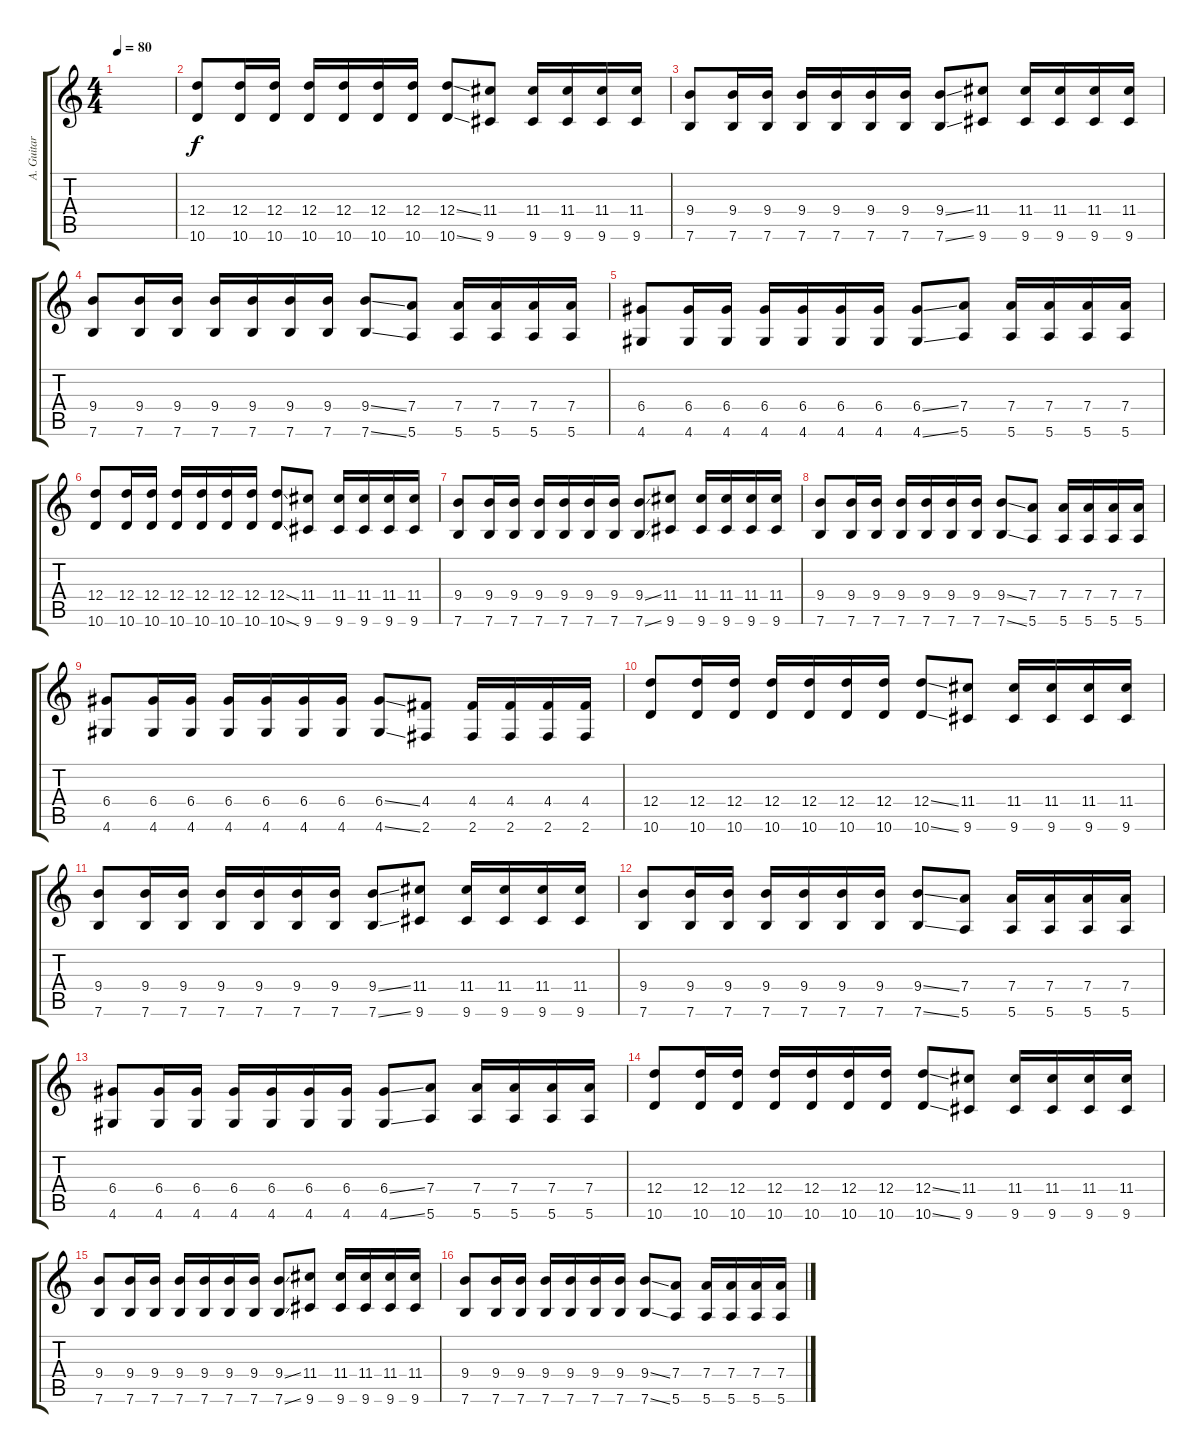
\track ("A. Guitar" "A. Guitar") {instrument acousticguitarnylon}
\staff {score tabs}
\tuning (E4 B3 G3 D3 A2 E2) {hide}
\ts (4 4)
\tempo 80
\clef g2
\ks c
|
(12.4 10.6).8 (12.4 10.6).16 (12.4 10.6).16 (12.4 10.6).16 (12.4 10.6).16 (12.4 10.6).16 (12.4 10.6).16 (12.4{ss} 10.6{ss}).8 (11.4 9.6).8 (11.4 9.6).16 (11.4 9.6).16 (11.4 9.6).16 (11.4 9.6).16 |
(9.4 7.6).8 (9.4 7.6).16 (9.4 7.6).16 (9.4 7.6).16 (9.4 7.6).16 (9.4 7.6).16 (9.4 7.6).16 (9.4{ss} 7.6{ss}).8 (11.4 9.6).8 (11.4 9.6).16 (11.4 9.6).16 (11.4 9.6).16 (11.4 9.6).16 |
(9.4 7.6).8 (9.4 7.6).16 (9.4 7.6).16 (9.4 7.6).16 (9.4 7.6).16 (9.4 7.6).16 (9.4 7.6).16 (9.4{ss} 7.6{ss}).8 (7.4 5.6).8 (7.4 5.6).16 (7.4 5.6).16 (7.4 5.6).16 (7.4 5.6).16 |
(6.4 4.6).8 (6.4 4.6).16 (6.4 4.6).16 (6.4 4.6).16 (6.4 4.6).16 (6.4 4.6).16 (6.4 4.6).16 (6.4{ss} 4.6{ss}).8 (7.4 5.6).8 (7.4 5.6).16 (7.4 5.6).16 (7.4 5.6).16 (7.4 5.6).16 |
(12.4 10.6).8 (12.4 10.6).16 (12.4 10.6).16 (12.4 10.6).16 (12.4 10.6).16 (12.4 10.6).16 (12.4 10.6).16 (12.4{ss} 10.6{ss}).8 (11.4 9.6).8 (11.4 9.6).16 (11.4 9.6).16 (11.4 9.6).16 (11.4 9.6).16 |
(9.4 7.6).8 (9.4 7.6).16 (9.4 7.6).16 (9.4 7.6).16 (9.4 7.6).16 (9.4 7.6).16 (9.4 7.6).16 (9.4{ss} 7.6{ss}).8 (11.4 9.6).8 (11.4 9.6).16 (11.4 9.6).16 (11.4 9.6).16 (11.4 9.6).16 |
(9.4 7.6).8 (9.4 7.6).16 (9.4 7.6).16 (9.4 7.6).16 (9.4 7.6).16 (9.4 7.6).16 (9.4 7.6).16 (9.4{ss} 7.6{ss}).8 (7.4 5.6).8 (7.4 5.6).16 (7.4 5.6).16 (7.4 5.6).16 (7.4 5.6).16 |
(6.4 4.6).8 (6.4 4.6).16 (6.4 4.6).16 (6.4 4.6).16 (6.4 4.6).16 (6.4 4.6).16 (6.4 4.6).16 (6.4{ss} 4.6{ss}).8 (4.4 2.6).8 (4.4 2.6).16 (4.4 2.6).16 (4.4 2.6).16 (4.4 2.6).16 |
(12.4 10.6).8 (12.4 10.6).16 (12.4 10.6).16 (12.4 10.6).16 (12.4 10.6).16 (12.4 10.6).16 (12.4 10.6).16 (12.4{ss} 10.6{ss}).8 (11.4 9.6).8 (11.4 9.6).16 (11.4 9.6).16 (11.4 9.6).16 (11.4 9.6).16 |
(9.4 7.6).8 (9.4 7.6).16 (9.4 7.6).16 (9.4 7.6).16 (9.4 7.6).16 (9.4 7.6).16 (9.4 7.6).16 (9.4{ss} 7.6{ss}).8 (11.4 9.6).8 (11.4 9.6).16 (11.4 9.6).16 (11.4 9.6).16 (11.4 9.6).16 |
(9.4 7.6).8 (9.4 7.6).16 (9.4 7.6).16 (9.4 7.6).16 (9.4 7.6).16 (9.4 7.6).16 (9.4 7.6).16 (9.4{ss} 7.6{ss}).8 (7.4 5.6).8 (7.4 5.6).16 (7.4 5.6).16 (7.4 5.6).16 (7.4 5.6).16 |
(6.4 4.6).8 (6.4 4.6).16 (6.4 4.6).16 (6.4 4.6).16 (6.4 4.6).16 (6.4 4.6).16 (6.4 4.6).16 (6.4{ss} 4.6{ss}).8 (7.4 5.6).8 (7.4 5.6).16 (7.4 5.6).16 (7.4 5.6).16 (7.4 5.6).16 |
(12.4 10.6).8 (12.4 10.6).16 (12.4 10.6).16 (12.4 10.6).16 (12.4 10.6).16 (12.4 10.6).16 (12.4 10.6).16 (12.4{ss} 10.6{ss}).8 (11.4 9.6).8 (11.4 9.6).16 (11.4 9.6).16 (11.4 9.6).16 (11.4 9.6).16 |
(9.4 7.6).8 (9.4 7.6).16 (9.4 7.6).16 (9.4 7.6).16 (9.4 7.6).16 (9.4 7.6).16 (9.4 7.6).16 (9.4{ss} 7.6{ss}).8 (11.4 9.6).8 (11.4 9.6).16 (11.4 9.6).16 (11.4 9.6).16 (11.4 9.6).16 |
(9.4 7.6).8 (9.4 7.6).16 (9.4 7.6).16 (9.4 7.6).16 (9.4 7.6).16 (9.4 7.6).16 (9.4 7.6).16 (9.4{ss} 7.6{ss}).8 (7.4 5.6).8 (7.4 5.6).16 (7.4 5.6).16 (7.4 5.6).16 (7.4 5.6).16
